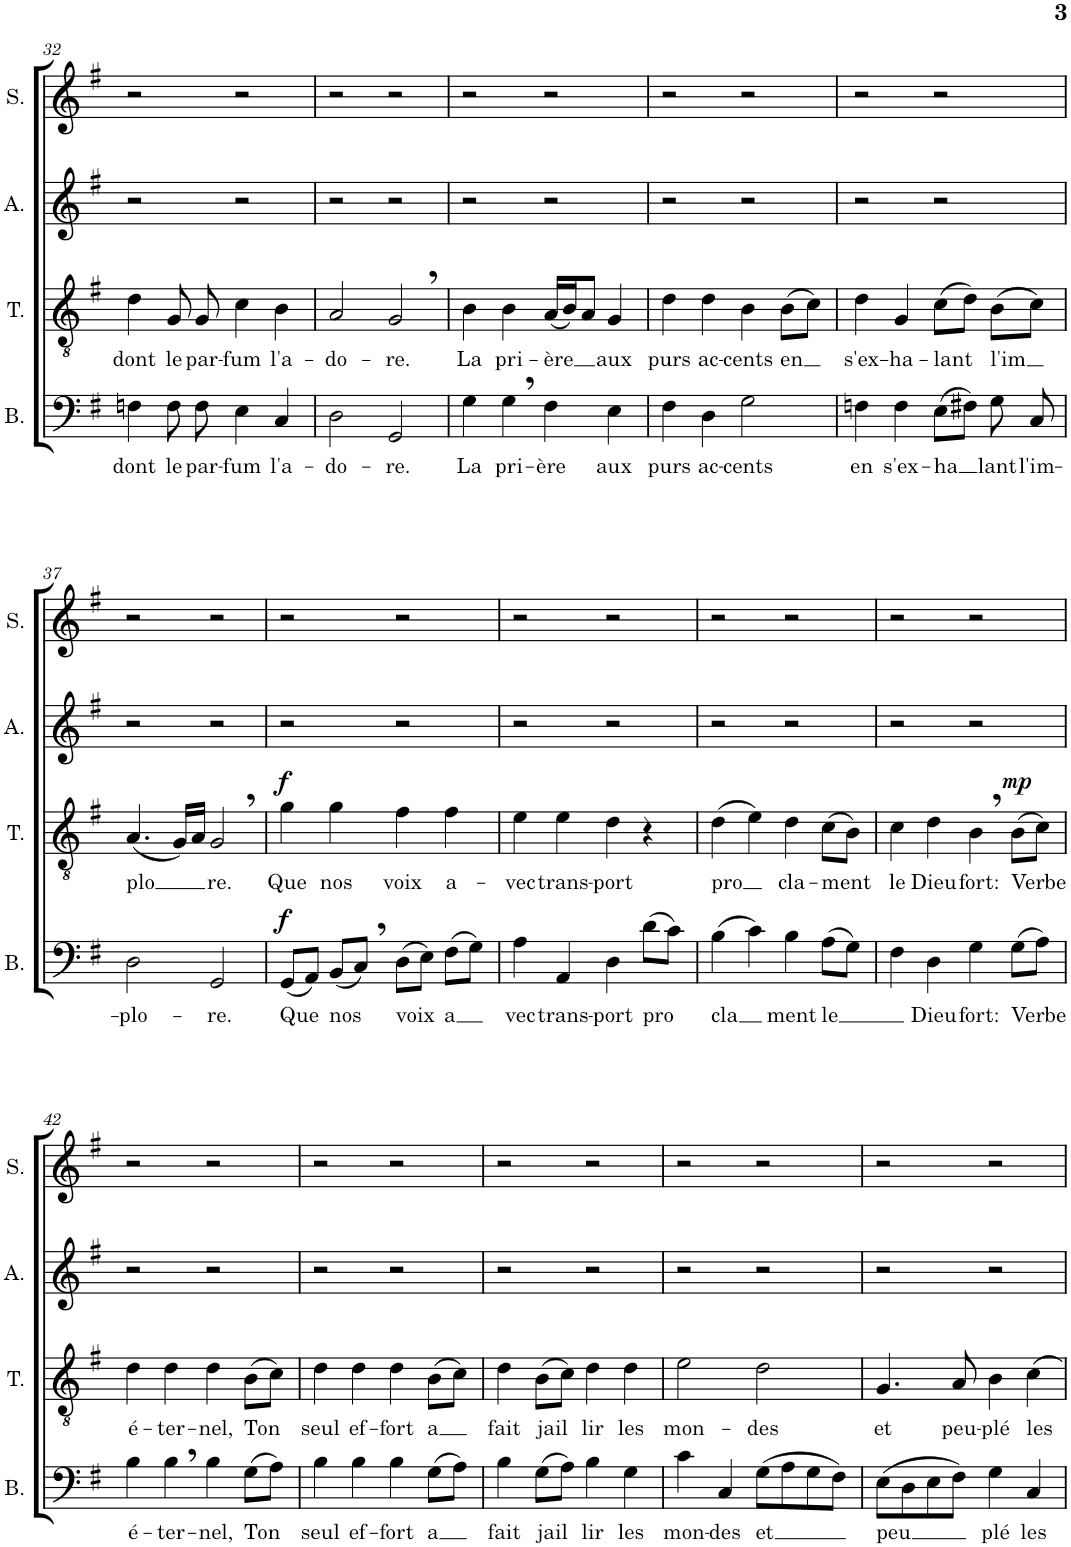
**kern	**text	**dynam	**kern	**text	**dynam	**kern	**kern
*part4	*part4	*part4	*part3	*part3	*part3	*part2	*part1
*staff4	*staff4	*staff4	*staff3	*staff3	*staff3	*staff2	*staff1
*I"Basse	*	*	*I"Ténor	*	*	*I"Alto	*I"Soprano
*I'B.	*	*	*I'T.	*	*	*I'A.	*I'S.
!!LO:PB:g=z
*clefF4	*	*	*clefGv2	*	*	*clefG2	*clefG2
*k[f#]	*	*	*k[f#]	*	*	*k[f#]	*k[f#]
*M4/4	*	*	*M4/4	*	*	*M4/4	*M4/4
*met(c)	*	*	*met(c)	*	*	*met(c)	*met(c)
=32	=32	=32	=32	=32	=32	=32	=32
!	!LO:LY:b	!	!	!LO:LY:b	!	!	!
4Fn\	dont	.	4d\	dont	.	2r	2r
!	!LO:LY:b	!	!	!LO:LY:b	!	!	!
8F\	le	.	8G/	le	.	.	.
!	!LO:LY:b	!	!	!LO:LY:b	!	!	!
8F\	par-	.	8G/	par-	.	.	.
!	!LO:LY:b	!	!	!LO:LY:b	!	!	!
4E\	-fum	.	4c\	-fum	.	2r	2r
!	!LO:LY:b	!	!	!LO:LY:b	!	!	!
4C/	l'a-	.	4B\	l'a-	.	.	.
=33	=33	=33	=33	=33	=33	=33	=33
!	!LO:LY:b	!	!	!LO:LY:b	!	!	!
2D\	-do-	.	2A/	-do-	.	2r	2r
!	!LO:LY:b	!	!	!LO:LY:b	!	!	!
2GG/	-re.	.	2G,/	-re.	.	2r	2r
=34	=34	=34	=34	=34	=34	=34	=34
!	!LO:LY:b	!	!	!LO:LY:b	!	!	!
4G\	La	.	4B\	La	.	2r	2r
!	!LO:LY:b	!	!	!LO:LY:b	!	!	!
4G,\	pri-	.	4B\	pri-	.	.	.
!	!LO:LY:b	!	!	!LO:LY:b	!	!	!
4F#\	-ère	.	(16A/LL	-ère	.	2r	2r
.	.	.	16B/J)	.	.	.	.
.	.	.	8A/J	.	.	.	.
!	!LO:LY:b	!	!	!LO:LY:b	!	!	!
4E\	aux	.	4G/	aux	.	.	.
=35	=35	=35	=35	=35	=35	=35	=35
!	!LO:LY:b	!	!	!LO:LY:b	!	!	!
4F#\	purs	.	4d\	purs	.	2r	2r
!	!LO:LY:b	!	!	!LO:LY:b	!	!	!
4D\	ac-	.	4d\	ac-	.	.	.
!	!LO:LY:b	!	!	!LO:LY:b	!	!	!
2G\	-cents	.	4B\	-cents	.	2r	2r
!	!	!	!	!LO:LY:b	!	!	!
.	.	.	(8B\L	en	.	.	.
.	.	.	8c\J)	.	.	.	.
=36	=36	=36	=36	=36	=36	=36	=36
!	!LO:LY:b	!	!	!LO:LY:b	!	!	!
4Fn\	en	.	4d\	s'ex-	.	2r	2r
!	!LO:LY:b	!	!	!LO:LY:b	!	!	!
4F\	s'ex-	.	4G/	-ha-	.	.	.
!	!LO:LY:b	!	!	!LO:LY:b	!	!	!
(8E\L	-ha	.	(8c\L	-lant	.	2r	2r
8F#X\J)	.	.	8d\J)	.	.	.	.
!	!LO:LY:b	!	!	!LO:LY:b	!	!	!
8G\	lant	.	(8B\L	l'im	.	.	.
!	!LO:LY:b	!	!	!	!	!	!
8C/	l'im-	.	8c\J)	.	.	.	.
!!LO:LB:g=z
=37	=37	=37	=37	=37	=37	=37	=37
!	!LO:LY:b	!	!	!LO:LY:b	!	!	!
2D\	-plo-	.	(4.A/	plo	.	2r	2r
.	.	.	16G/LL)	.	.	.	.
.	.	.	16A/JJ	.	.	.	.
!	!LO:LY:b	!	!	!LO:LY:b	!	!	!
2GG/	-re.	.	2G,/	re.	.	2r	2r
=38	=38	=38	=38	=38	=38	=38	=38
!	!LO:LY:b	!LO:DY:a	!	!LO:LY:b	!LO:DY:a	!	!
(8GG/L	Que	f	4g\	Que	f	2r	2r
8AA/J)	.	.	.	.	.	.	.
!	!LO:LY:b	!	!	!LO:LY:b	!	!	!
(8BB/L	nos	.	4g\	nos	.	.	.
8C,/J)	.	.	.	.	.	.	.
!	!LO:LY:b	!	!	!LO:LY:b	!	!	!
(8D\L	voix	.	4f#\	voix	.	2r	2r
8E\J)	.	.	.	.	.	.	.
!	!LO:LY:b	!	!	!LO:LY:b	!	!	!
(8F#\L	a	.	4f#\	a-	.	.	.
8G\J)	.	.	.	.	.	.	.
=39	=39	=39	=39	=39	=39	=39	=39
!	!LO:LY:b	!	!	!LO:LY:b	!	!	!
4A\	vec	.	4e\	-vec	.	2r	2r
!	!LO:LY:b	!	!	!LO:LY:b	!	!	!
4AA/	trans-	.	4e\	trans-	.	.	.
!	!LO:LY:b	!	!	!LO:LY:b	!	!	!
4D\	-port	.	4d\	-port	.	2r	2r
!	!LO:LY:b	!	!	!	!	!	!
(8d\L	pro	.	4r	.	.	.	.
8c\J)	.	.	.	.	.	.	.
=40	=40	=40	=40	=40	=40	=40	=40
!	!LO:LY:b	!	!	!LO:LY:b	!	!	!
(4B\	cla	.	(4d\	-pro	.	2r	2r
4c\)	.	.	4e\)	.	.	.	.
!	!LO:LY:b	!	!	!LO:LY:b	!	!	!
4B\	ment	.	4d\	cla-	.	2r	2r
!	!LO:LY:b	!	!	!LO:LY:b	!	!	!
(8A\L	le	.	(8c\L	-ment	.	.	.
8G\J)	.	.	8B\J)	.	.	.	.
=41	=41	=41	=41	=41	=41	=41	=41
!	!	!	!	!LO:LY:b	!	!	!
4F#\	.	.	4c\	le	.	2r	2r
!	!LO:LY:b	!	!	!LO:LY:b	!	!	!
4D\	Dieu	.	4d\	Dieu	.	.	.
!	!LO:LY:b	!	!	!LO:LY:b	!	!	!
4G\	fort:	.	4B,\	fort:	.	2r	2r
!	!LO:LY:b	!	!	!LO:LY:b	!LO:DY:a	!	!
(8G\L	Verbe	.	(8B\L	Verbe	mp	.	.
8A\J)	.	.	8c\J)	.	.	.	.
!!LO:LB:g=z
=42	=42	=42	=42	=42	=42	=42	=42
!	!LO:LY:b	!	!	!LO:LY:b	!	!	!
4B\	é-	.	4d\	é-	.	2r	2r
!	!LO:LY:b	!	!	!LO:LY:b	!	!	!
4B,\	-ter-	.	4d\	-ter-	.	.	.
!	!LO:LY:b	!	!	!LO:LY:b	!	!	!
4B\	-nel,	.	4d\	-nel,	.	2r	2r
!	!LO:LY:b	!	!	!LO:LY:b	!	!	!
(8G\L	Ton	.	(8B\L	Ton	.	.	.
8A\J)	.	.	8c\J)	.	.	.	.
=43	=43	=43	=43	=43	=43	=43	=43
!	!LO:LY:b	!	!	!LO:LY:b	!	!	!
4B\	seul	.	4d\	seul	.	2r	2r
!	!LO:LY:b	!	!	!LO:LY:b	!	!	!
4B\	ef-	.	4d\	ef-	.	.	.
!	!LO:LY:b	!	!	!LO:LY:b	!	!	!
4B\	-fort	.	4d\	-fort	.	2r	2r
!	!LO:LY:b	!	!	!LO:LY:b	!	!	!
(8G\L	a	.	(8B\L	a	.	.	.
8A\J)	.	.	8c\J)	.	.	.	.
=44	=44	=44	=44	=44	=44	=44	=44
!	!LO:LY:b	!	!	!LO:LY:b	!	!	!
4B\	fait	.	4d\	fait	.	2r	2r
!	!LO:LY:b	!	!	!LO:LY:b	!	!	!
(8G\L	jail	.	(8B\L	jail	.	.	.
8A\J)	.	.	8c\J)	.	.	.	.
!	!LO:LY:b	!	!	!LO:LY:b	!	!	!
4B\	lir	.	4d\	lir	.	2r	2r
!	!LO:LY:b	!	!	!LO:LY:b	!	!	!
4G\	les	.	4d\	les	.	.	.
=45	=45	=45	=45	=45	=45	=45	=45
!	!LO:LY:b	!	!	!LO:LY:b	!	!	!
4c\	mon-	.	2e\	mon-	.	2r	2r
!	!LO:LY:b	!	!	!	!	!	!
4C/	-des	.	.	.	.	.	.
!	!LO:LY:b	!	!	!LO:LY:b	!	!	!
(8G\L	et	.	2d\	-des	.	2r	2r
8A\	.	.	.	.	.	.	.
8G\	.	.	.	.	.	.	.
8F#\J)	.	.	.	.	.	.	.
=46	=46	=46	=46	=46	=46	=46	=46
!	!LO:LY:b	!	!	!LO:LY:b	!	!	!
(8E\L	peu	.	4.G/	et	.	2r	2r
8D\	.	.	.	.	.	.	.
8E\	.	.	.	.	.	.	.
!	!	!	!	!LO:LY:b	!	!	!
8F#\J)	.	.	8A/	peu-	.	.	.
!	!LO:LY:b	!	!	!LO:LY:b	!	!	!
4G\	plé	.	4B\	-plé	.	2r	2r
!	!LO:LY:b	!	!	!LO:LY:b	!	!	!
4C/	les	.	4c\	les	.	.	.
=	=	=	=	=	=	=	=
*-	*-	*-	*-	*-	*-	*-	*-
